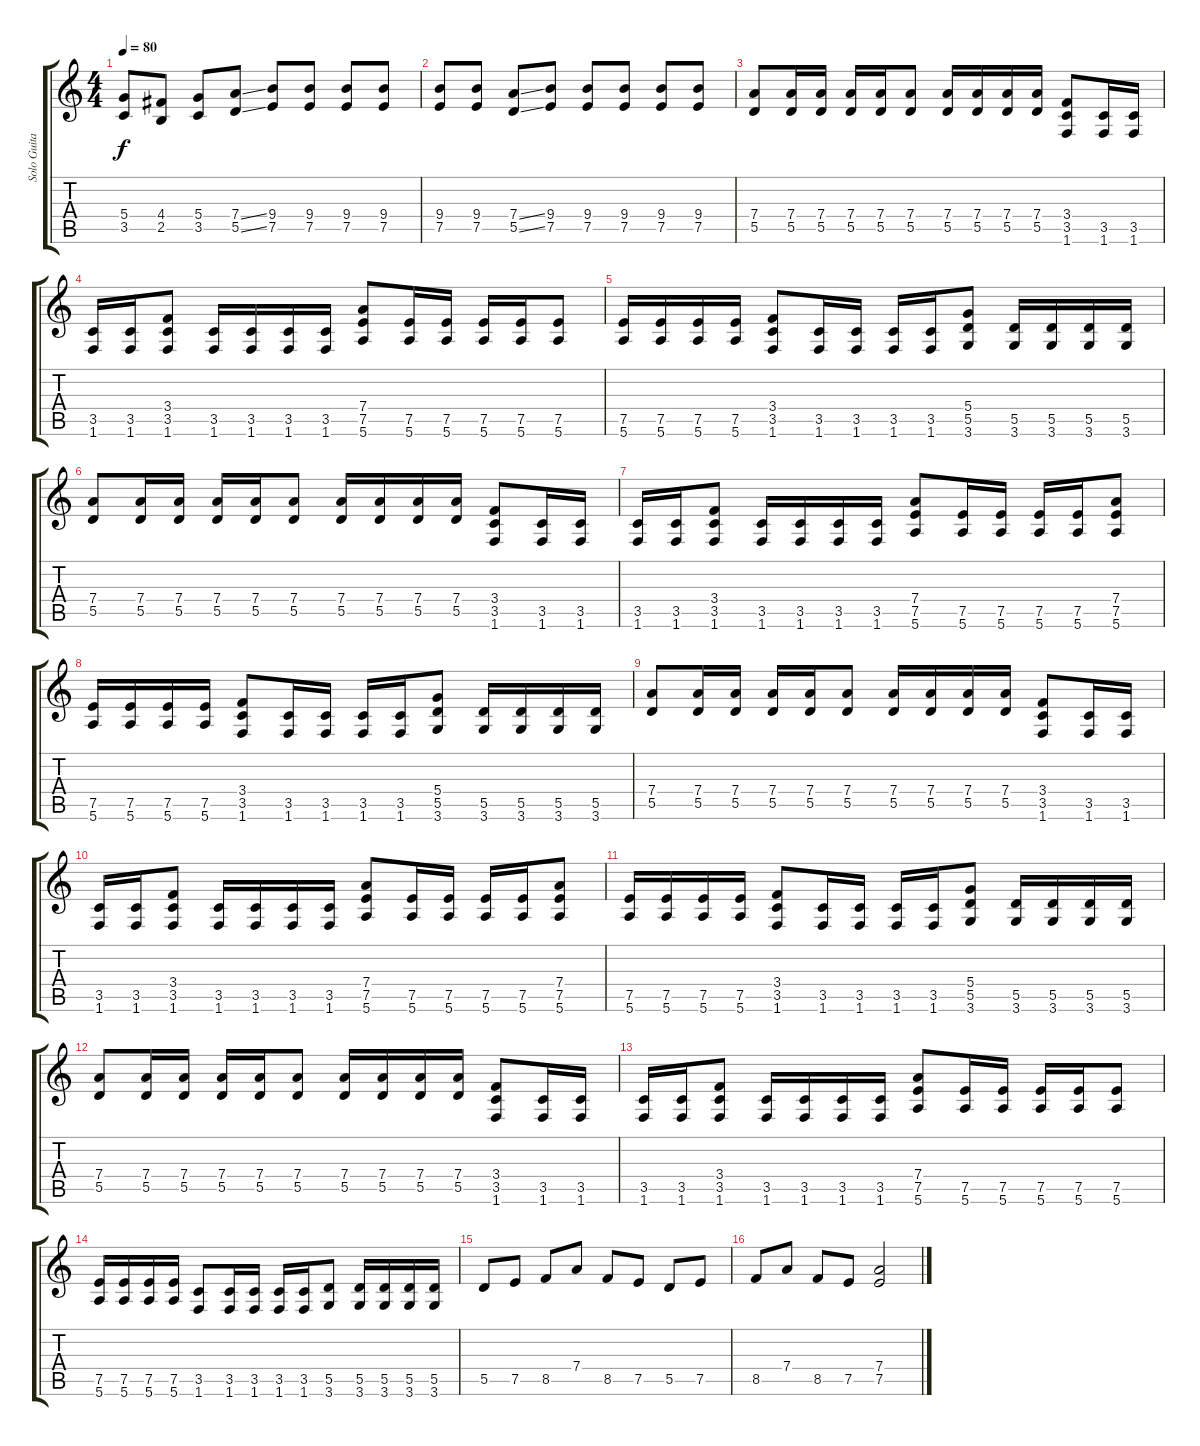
\track ("Solo Guitar" "Solo Guita") {instrument distortionguitar}
\staff {score tabs}
\tuning (E4 B3 G3 D3 A2 E2) {hide}
\ts (4 4)
\tempo 80
\clef g2
\ks c
(5.4 3.5).8{dy f} (4.4 2.5).8 (5.4 3.5).8 (7.4{ss} 5.5{ss}).8 (9.4 7.5).8 (9.4 7.5).8 (9.4 7.5).8 (9.4 7.5).8 |
(9.4 7.5).8 (9.4 7.5).8 (7.4{ss} 5.5{ss}).8 (9.4 7.5).8 (9.4 7.5).8 (9.4 7.5).8 (9.4 7.5).8 (9.4 7.5).8 |
(7.4 5.5).8 (7.4 5.5).16 (7.4 5.5).16 (7.4 5.5).16 (7.4 5.5).16 (7.4 5.5).8 (7.4 5.5).16 (7.4 5.5).16 (7.4 5.5).16 (7.4 5.5).16 (3.4 3.5 1.6).8 (3.5 1.6).16 (3.5 1.6).16 |
(3.5 1.6).16 (3.5 1.6).16 (3.4 3.5 1.6).8 (3.5 1.6).16 (3.5 1.6).16 (3.5 1.6).16 (3.5 1.6).16 (7.4 7.5 5.6).8 (7.5 5.6).16 (7.5 5.6).16 (7.5 5.6).16 (7.5 5.6).16 (7.5 5.6).8 |
(7.5 5.6).16 (7.5 5.6).16 (7.5 5.6).16 (7.5 5.6).16 (3.4 3.5 1.6).8 (3.5 1.6).16 (3.5 1.6).16 (3.5 1.6).16 (3.5 1.6).16 (5.4 5.5 3.6).8 (5.5 3.6).16 (5.5 3.6).16 (5.5 3.6).16 (5.5 3.6).16 |
(7.4 5.5).8 (7.4 5.5).16 (7.4 5.5).16 (7.4 5.5).16 (7.4 5.5).16 (7.4 5.5).8 (7.4 5.5).16 (7.4 5.5).16 (7.4 5.5).16 (7.4 5.5).16 (3.4 3.5 1.6).8 (3.5 1.6).16 (3.5 1.6).16 |
(3.5 1.6).16 (3.5 1.6).16 (3.4 3.5 1.6).8 (3.5 1.6).16 (3.5 1.6).16 (3.5 1.6).16 (3.5 1.6).16 (7.4 7.5 5.6).8 (7.5 5.6).16 (7.5 5.6).16 (7.5 5.6).16 (7.5 5.6).16 (7.4 7.5 5.6).8 |
(7.5 5.6).16 (7.5 5.6).16 (7.5 5.6).16 (7.5 5.6).16 (3.4 3.5 1.6).8 (3.5 1.6).16 (3.5 1.6).16 (3.5 1.6).16 (3.5 1.6).16 (5.4 5.5 3.6).8 (5.5 3.6).16 (5.5 3.6).16 (5.5 3.6).16 (5.5 3.6).16 |
(7.4 5.5).8 (7.4 5.5).16 (7.4 5.5).16 (7.4 5.5).16 (7.4 5.5).16 (7.4 5.5).8 (7.4 5.5).16 (7.4 5.5).16 (7.4 5.5).16 (7.4 5.5).16 (3.4 3.5 1.6).8 (3.5 1.6).16 (3.5 1.6).16 |
(3.5 1.6).16 (3.5 1.6).16 (3.4 3.5 1.6).8 (3.5 1.6).16 (3.5 1.6).16 (3.5 1.6).16 (3.5 1.6).16 (7.4 7.5 5.6).8 (7.5 5.6).16 (7.5 5.6).16 (7.5 5.6).16 (7.5 5.6).16 (7.4 7.5 5.6).8 |
(7.5 5.6).16 (7.5 5.6).16 (7.5 5.6).16 (7.5 5.6).16 (3.4 3.5 1.6).8 (3.5 1.6).16 (3.5 1.6).16 (3.5 1.6).16 (3.5 1.6).16 (5.4 5.5 3.6).8 (5.5 3.6).16 (5.5 3.6).16 (5.5 3.6).16 (5.5 3.6).16 |
(7.4 5.5).8 (7.4 5.5).16 (7.4 5.5).16 (7.4 5.5).16 (7.4 5.5).16 (7.4 5.5).8 (7.4 5.5).16 (7.4 5.5).16 (7.4 5.5).16 (7.4 5.5).16 (3.4 3.5 1.6).8 (3.5 1.6).16 (3.5 1.6).16 |
(3.5 1.6).16 (3.5 1.6).16 (3.4 3.5 1.6).8 (3.5 1.6).16 (3.5 1.6).16 (3.5 1.6).16 (3.5 1.6).16 (7.4 7.5 5.6).8 (7.5 5.6).16 (7.5 5.6).16 (7.5 5.6).16 (7.5 5.6).16 (7.5 5.6).8 |
(7.5 5.6).16 (7.5 5.6).16 (7.5 5.6).16 (7.5 5.6).16 (3.5 1.6).8 (3.5 1.6).16 (3.5 1.6).16 (3.5 1.6).16 (3.5 1.6).16 (5.5 3.6).8 (5.5 3.6).16 (5.5 3.6).16 (5.5 3.6).16 (5.5 3.6).16 |
5.5.8 7.5.8 8.5.8 7.4.8 8.5.8 7.5.8 5.5.8 7.5.8 |
8.5.8 7.4.8 8.5.8 7.5.8 (7.4 7.5).2
